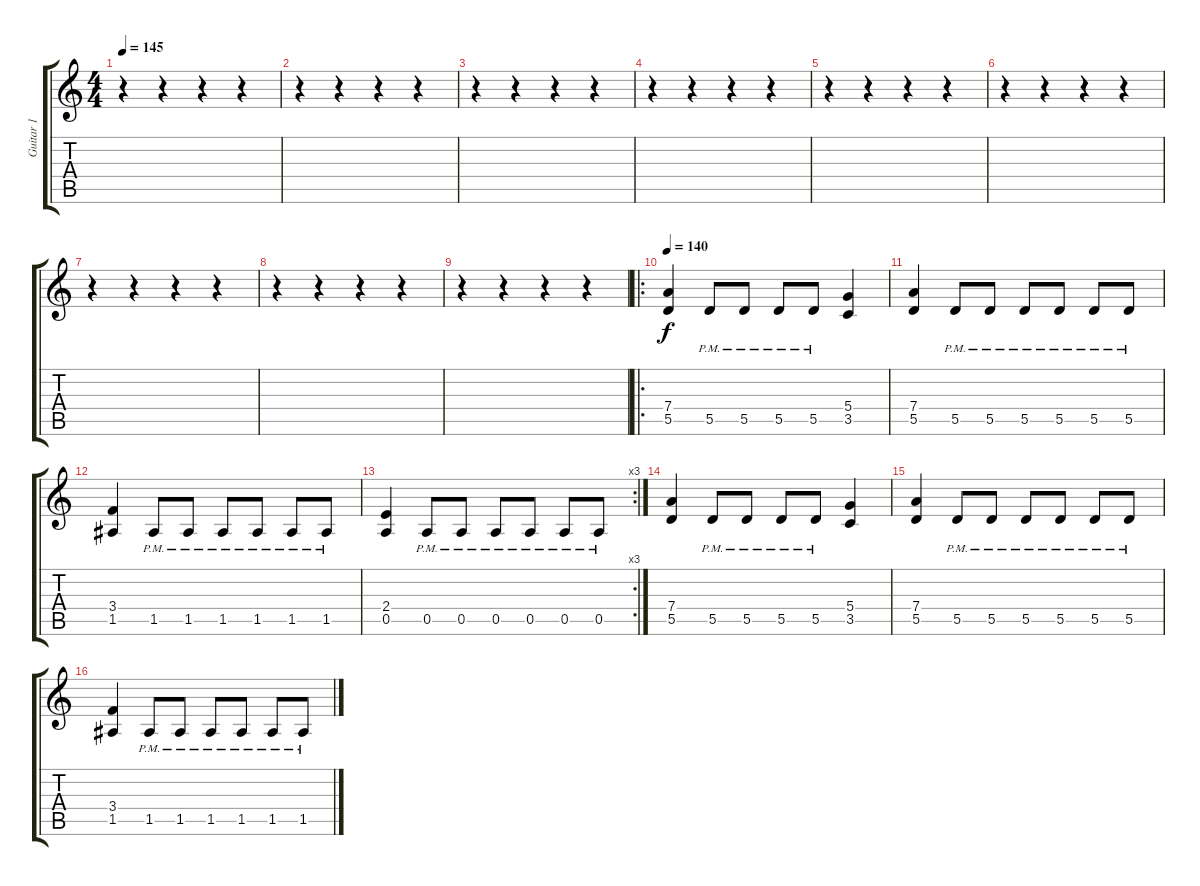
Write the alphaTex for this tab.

\track ("Guitar 1" "Guitar 1") {instrument distortionguitar}
\staff {score tabs}
\tuning (E4 B3 G3 D3 A2 E2) {hide}
\ts (4 4)
\tempo 145
\clef g2
\ks c
r.4{dy f} r.4 r.4 r.4 |
r.4 r.4 r.4 r.4 |
r.4 r.4 r.4 r.4 |
r.4 r.4 r.4 r.4 |
r.4 r.4 r.4 r.4 |
r.4 r.4 r.4 r.4 |
r.4 r.4 r.4 r.4 |
r.4 r.4 r.4 r.4 |
r.4 r.4 r.4 r.4 |
\ro
\tempo 140
(7.4 5.5).4 5.5{pm}.8 5.5{pm}.8 5.5{pm}.8 5.5{pm}.8 (5.4 3.5).4 |
(7.4 5.5).4 5.5{pm}.8 5.5{pm}.8 5.5{pm}.8 5.5{pm}.8 5.5{pm}.8 5.5{pm}.8 |
(3.4 1.5).4 1.5{pm}.8 1.5{pm}.8 1.5{pm}.8 1.5{pm}.8 1.5{pm}.8 1.5{pm}.8 |
\rc 3
(2.4 0.5).4 0.5{pm}.8 0.5{pm}.8 0.5{pm}.8 0.5{pm}.8 0.5{pm}.8 0.5{pm}.8 |
(7.4 5.5).4 5.5{pm}.8 5.5{pm}.8 5.5{pm}.8 5.5{pm}.8 (5.4 3.5).4 |
(7.4 5.5).4 5.5{pm}.8 5.5{pm}.8 5.5{pm}.8 5.5{pm}.8 5.5{pm}.8 5.5{pm}.8 |
(3.4 1.5).4 1.5{pm}.8 1.5{pm}.8 1.5{pm}.8 1.5{pm}.8 1.5{pm}.8 1.5{pm}.8
